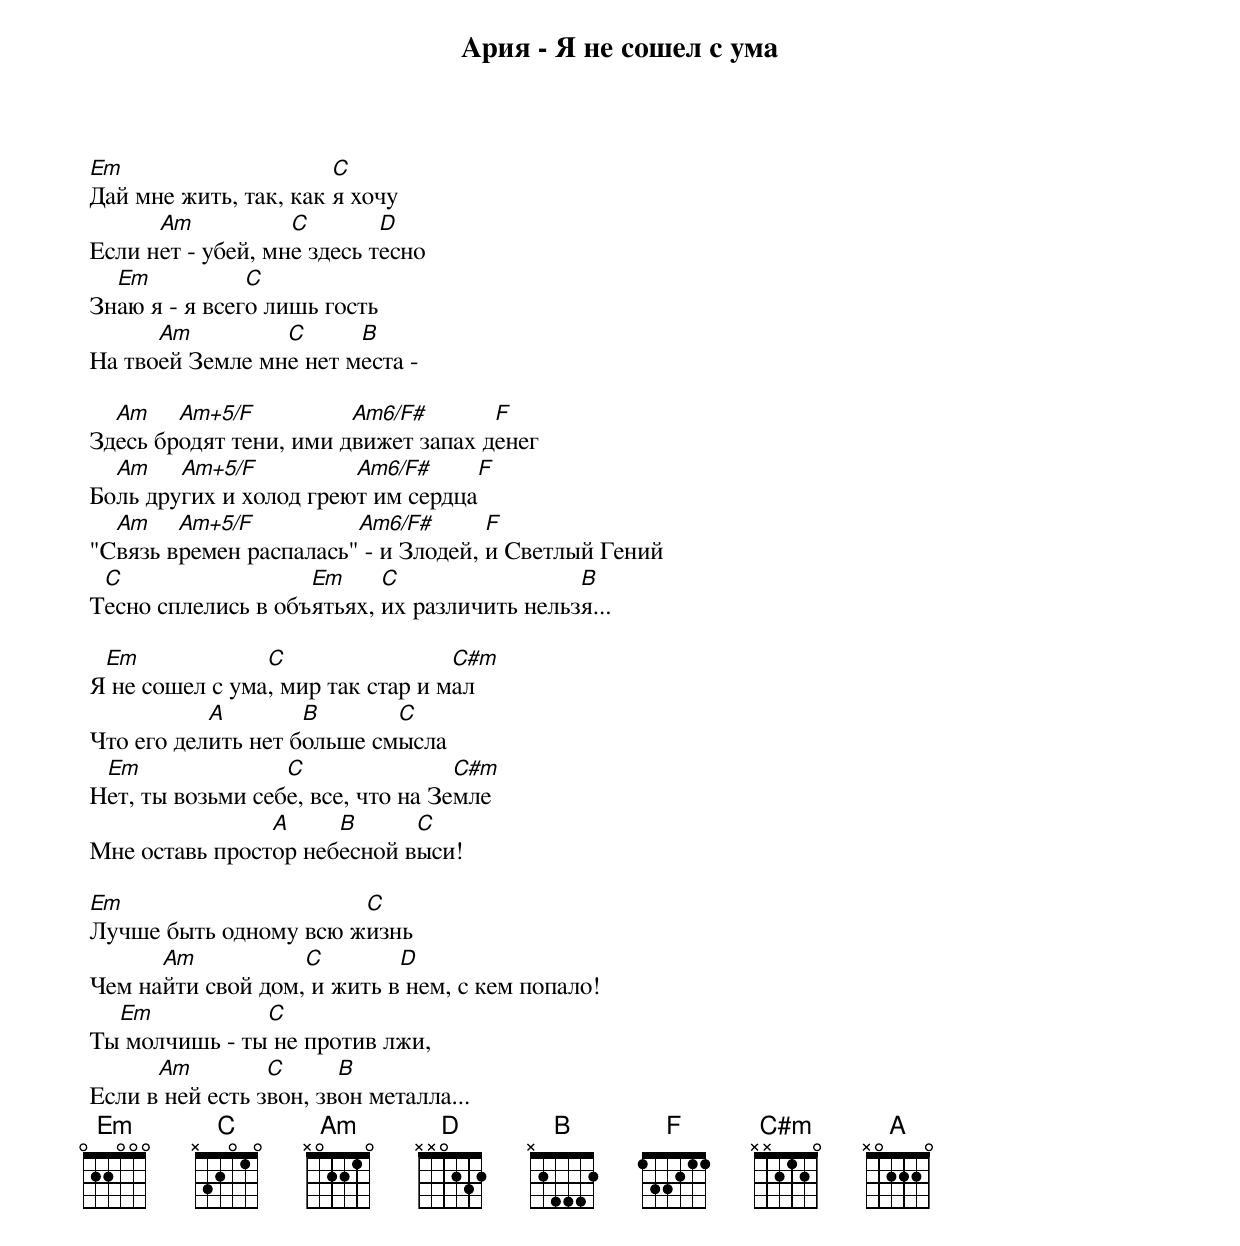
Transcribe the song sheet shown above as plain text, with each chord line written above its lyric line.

Ария - Я не сошел с ума

 Em                     C
 Дай мне жить, так, как я хочу
       Am           C        D
 Если нет - убей, мне здесь тесно
   Em           C
 Знаю я - я всего лишь гость
       Am         C      B
 На твоей Земле мне нет места -

   Am    Am+5/F          Am6/F#       F
 Здесь бродят тени, ими движет запах денег
   Am    Am+5/F          Am6/F#     F
 Боль других и холод греют им сердца
   Am    Am+5/F          Am6/F#       F
 "Связь времен распалась" - и Злодей, и Светлый Гений
  C                  Em     C                 B
 Тесно сплелись в объятьях, их различить нельзя...

  Em             C                 C#m
 Я не сошел с ума, мир так стар и мал
            A        B       C
 Что его делить нет больше смысла
  Em               C                C#m
 Нет, ты возьми себе, все, что на Земле
                 A     B      C
 Мне оставь простор небесной выси!

 Em                     C
 Лучше быть одному всю жизнь
       Am           C        D
 Чем найти свой дом, и жить в нем, с кем попало!
   Em           C
 Ты молчишь - ты не против лжи,
       Am         C      B
 Если в ней есть звон, звон металла...
